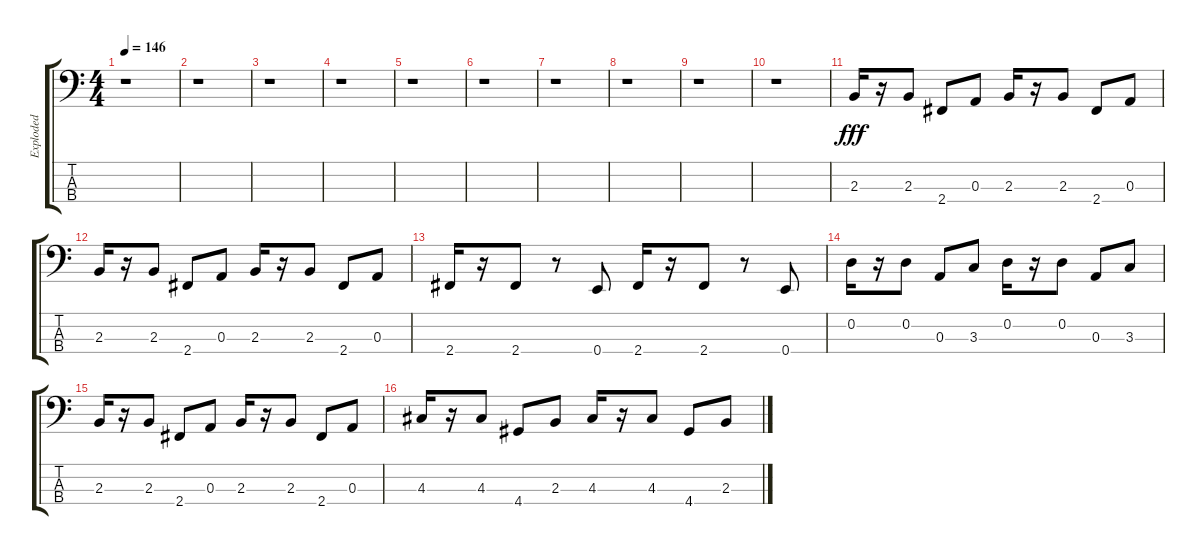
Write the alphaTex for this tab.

\track ("Exploded" "Exploded") {instrument electricbassfinger}
\staff {score tabs}
\tuning (G2 D2 A1 E1) {hide}
\ts (4 4)
\tempo 146
\clef f4
\ks c
r.1{dy fff instrument electricbassfinger} |
r.1 |
r.1 |
r.1 |
r.1 |
r.1 |
r.1 |
r.1 |
r.1 |
r.1 |
2.3.16 r.16 2.3.8 2.4.8 0.3.8 2.3.16 r.16 2.3.8 2.4.8 0.3.8 |
2.3.16 r.16 2.3.8 2.4.8 0.3.8 2.3.16 r.16 2.3.8 2.4.8 0.3.8 |
2.4.16 r.16 2.4.8 r.8 0.4.8 2.4.16 r.16 2.4.8 r.8 0.4.8 |
0.2.16 r.16 0.2.8 0.3.8 3.3.8 0.2.16 r.16 0.2.8 0.3.8 3.3.8 |
2.3.16 r.16 2.3.8 2.4.8 0.3.8 2.3.16 r.16 2.3.8 2.4.8 0.3.8 |
4.3.16 r.16 4.3.8 4.4.8 2.3.8 4.3.16 r.16 4.3.8 4.4.8 2.3.8
